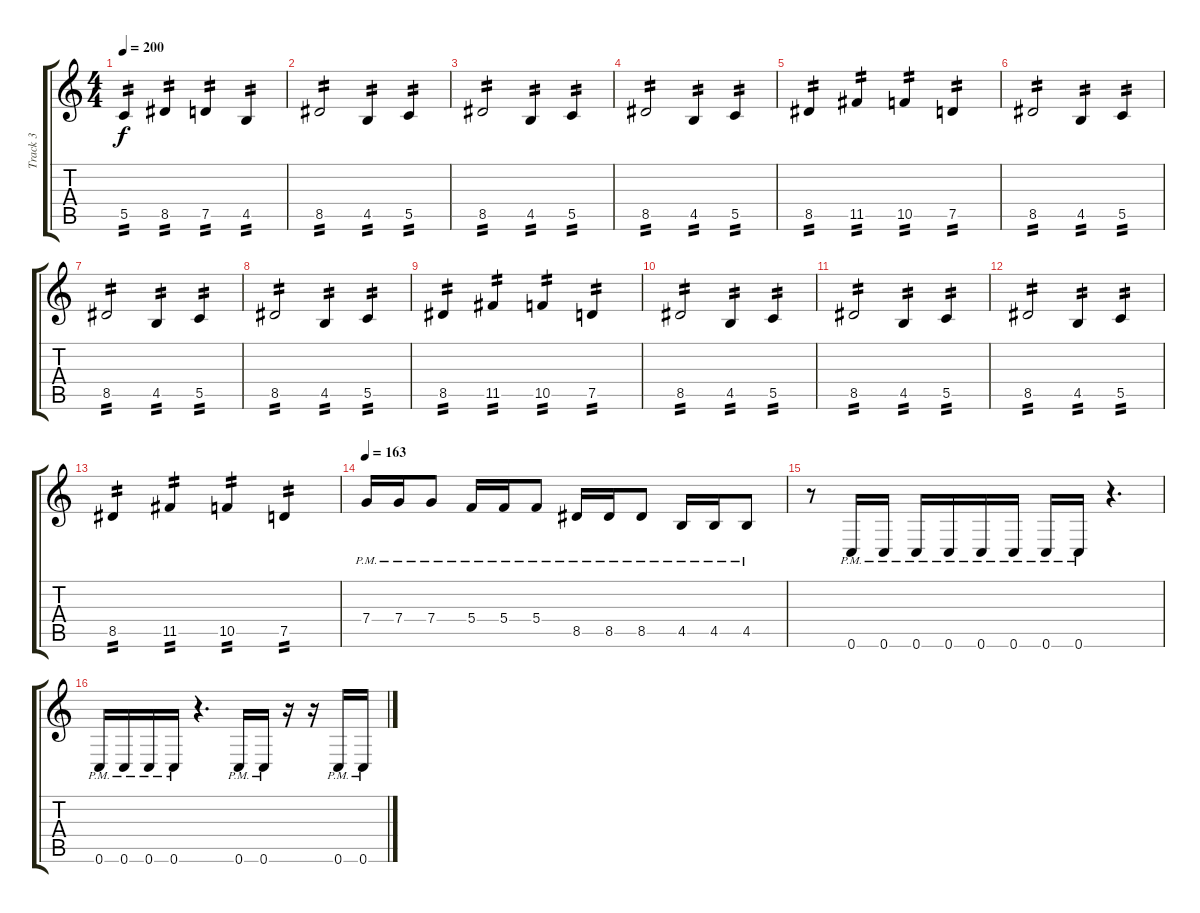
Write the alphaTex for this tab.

\track ("Track 3" "Track 3") {instrument overdrivenguitar}
\staff {score tabs}
\tuning (D4 A3 F3 C3 G2 C2) {hide}
\ts (4 4)
\tempo 200
\clef g2
\ks c
5.5.4{tp 2 dy f} 8.5.4{tp 2} 7.5.4{tp 2} 4.5.4{tp 2} |
8.5.2{tp 2} 4.5.4{tp 2} 5.5.4{tp 2} |
8.5.2{tp 2} 4.5.4{tp 2} 5.5.4{tp 2} |
8.5.2{tp 2} 4.5.4{tp 2} 5.5.4{tp 2} |
8.5.4{tp 2} 11.5.4{tp 2} 10.5.4{tp 2} 7.5.4{tp 2} |
8.5.2{tp 2} 4.5.4{tp 2} 5.5.4{tp 2} |
8.5.2{tp 2} 4.5.4{tp 2} 5.5.4{tp 2} |
8.5.2{tp 2} 4.5.4{tp 2} 5.5.4{tp 2} |
8.5.4{tp 2} 11.5.4{tp 2} 10.5.4{tp 2} 7.5.4{tp 2} |
8.5.2{tp 2} 4.5.4{tp 2} 5.5.4{tp 2} |
8.5.2{tp 2} 4.5.4{tp 2} 5.5.4{tp 2} |
8.5.2{tp 2} 4.5.4{tp 2} 5.5.4{tp 2} |
8.5.4{tp 2} 11.5.4{tp 2} 10.5.4{tp 2} 7.5.4{tp 2} |
\tempo 163
7.4{pm}.16 7.4{pm}.16 7.4{pm}.8 5.4{pm}.16 5.4{pm}.16 5.4{pm}.8 8.5{pm}.16 8.5{pm}.16 8.5{pm}.8 4.5{pm}.16 4.5{pm}.16 4.5{pm}.8 |
r.8 0.6{pm}.16 0.6{pm}.16 0.6{pm}.16 0.6{pm}.16 0.6{pm}.16 0.6{pm}.16 0.6{pm}.16 0.6{pm}.16 r.4{d} |
0.6{pm}.16 0.6{pm}.16 0.6{pm}.16 0.6{pm}.16 r.4{d} 0.6{pm}.16 0.6{pm}.16 r.16 r.16 0.6{pm}.16 0.6{pm}.16
